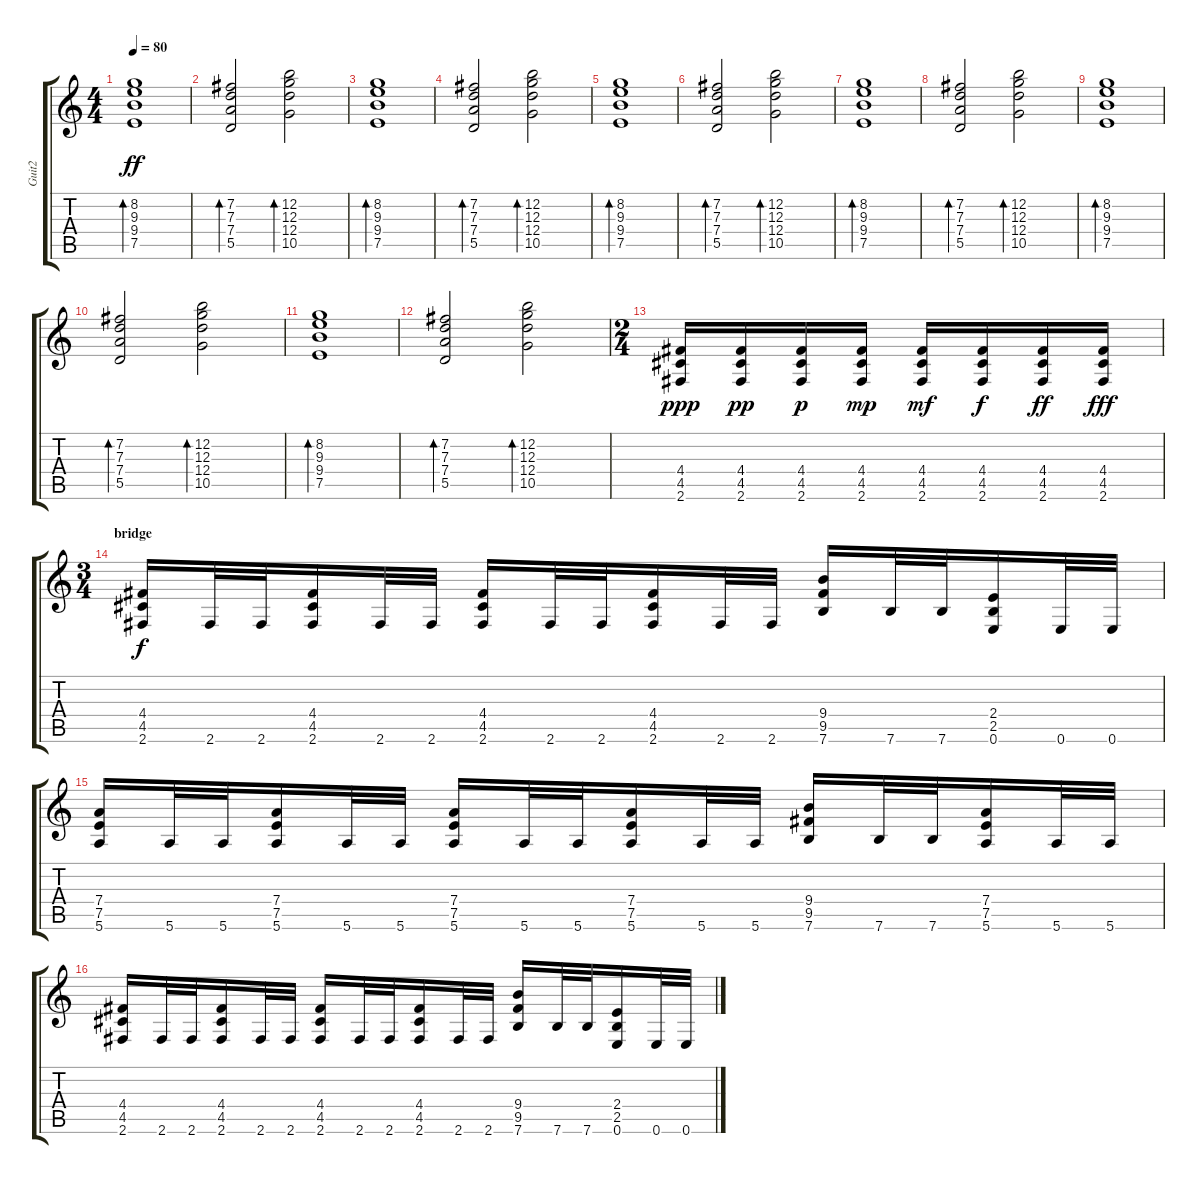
\track ("Guit2" "Guit2") {instrument electricguitarclean}
\staff {score tabs}
\tuning (E4 B3 G3 D3 A2 E2) {hide}
\ts (4 4)
\tempo 80
\clef g2
\ks c
(8.2 9.3 9.4 7.5).1{bd 120 dy ff} |
(7.2 7.3 7.4 5.5).2{bd 120} (12.2 12.3 12.4 10.5).2{bd 120} |
(8.2 9.3 9.4 7.5).1{bd 120} |
(7.2 7.3 7.4 5.5).2{bd 120} (12.2 12.3 12.4 10.5).2{bd 120} |
(8.2 9.3 9.4 7.5).1{bd 120 volume 11 instrument electricguitarclean} |
(7.2 7.3 7.4 5.5).2{bd 120} (12.2 12.3 12.4 10.5).2{bd 120} |
(8.2 9.3 9.4 7.5).1{bd 120} |
(7.2 7.3 7.4 5.5).2{bd 120} (12.2 12.3 12.4 10.5).2{bd 120} |
(8.2 9.3 9.4 7.5).1{bd 120} |
(7.2 7.3 7.4 5.5).2{bd 120} (12.2 12.3 12.4 10.5).2{bd 120} |
(8.2 9.3 9.4 7.5).1{bd 120} |
(7.2 7.3 7.4 5.5).2{bd 120} (12.2 12.3 12.4 10.5).2{bd 120} |
\ts (2 4)
(4.4 4.5 2.6).16{dy ppp volume 11 instrument overdrivenguitar} (4.4 4.5 2.6).16{dy pp} (4.4 4.5 2.6).16{dy p} (4.4 4.5 2.6).16{dy mp} (4.4 4.5 2.6).16{dy mf} (4.4 4.5 2.6).16{dy f} (4.4 4.5 2.6).16{dy ff} (4.4 4.5 2.6).16{dy fff} |
\ts (3 4)
\section ("" "bridge")
(4.4 4.5 2.6).16{dy f} 2.6.32 2.6.32 (4.4 4.5 2.6).16 2.6.32 2.6.32 (4.4 4.5 2.6).16 2.6.32 2.6.32 (4.4 4.5 2.6).16 2.6.32 2.6.32 (9.4 9.5 7.6).16 7.6.32 7.6.32 (2.4 2.5 0.6).16 0.6.32 0.6.32 |
(7.4 7.5 5.6).16 5.6.32 5.6.32 (7.4 7.5 5.6).16 5.6.32 5.6.32 (7.4 7.5 5.6).16 5.6.32 5.6.32 (7.4 7.5 5.6).16 5.6.32 5.6.32 (9.4 9.5 7.6).16 7.6.32 7.6.32 (7.4 7.5 5.6).16 5.6.32 5.6.32 |
(4.4 4.5 2.6).16 2.6.32 2.6.32 (4.4 4.5 2.6).16 2.6.32 2.6.32 (4.4 4.5 2.6).16 2.6.32 2.6.32 (4.4 4.5 2.6).16 2.6.32 2.6.32 (9.4 9.5 7.6).16 7.6.32 7.6.32 (2.4 2.5 0.6).16 0.6.32 0.6.32
